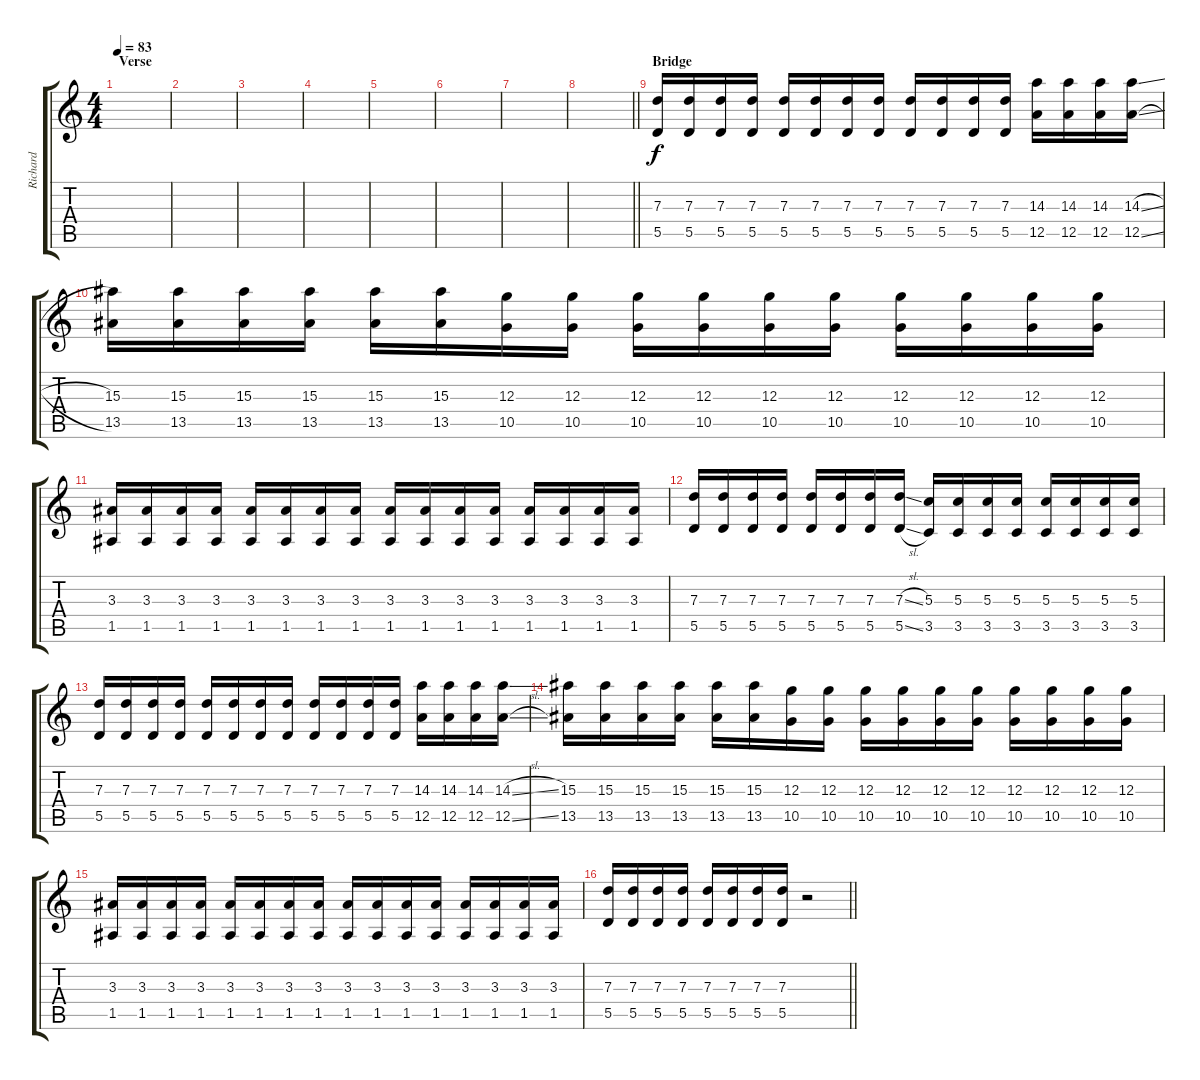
\track ("Richard" "Richard") {instrument distortionguitar}
\staff {score tabs}
\tuning (E4 B3 G3 D3 A2 D2) {hide}
\ts (4 4)
\section ("" "Verse")
\tempo 83
\clef g2
\ks c
|
|
|
|
|
|
|
\barLineRight lightlight
|
\section ("" "Bridge")
(7.3 5.5).16 (7.3 5.5).16 (7.3 5.5).16 (7.3 5.5).16 (7.3 5.5).16 (7.3 5.5).16 (7.3 5.5).16 (7.3 5.5).16 (7.3 5.5).16 (7.3 5.5).16 (7.3 5.5).16 (7.3 5.5).16 (14.3 12.5).16 (14.3 12.5).16 (14.3 12.5).16 (14.3{sl} 12.5{sl}).16 |
(15.3 13.5).16 (15.3 13.5).16 (15.3 13.5).16 (15.3 13.5).16 (15.3 13.5).16 (15.3 13.5).16 (12.3 10.5).16 (12.3 10.5).16 (12.3 10.5).16 (12.3 10.5).16 (12.3 10.5).16 (12.3 10.5).16 (12.3 10.5).16 (12.3 10.5).16 (12.3 10.5).16 (12.3 10.5).16 |
(3.3 1.5).16 (3.3 1.5).16 (3.3 1.5).16 (3.3 1.5).16 (3.3 1.5).16 (3.3 1.5).16 (3.3 1.5).16 (3.3 1.5).16 (3.3 1.5).16 (3.3 1.5).16 (3.3 1.5).16 (3.3 1.5).16 (3.3 1.5).16 (3.3 1.5).16 (3.3 1.5).16 (3.3 1.5).16 |
(7.3 5.5).16 (7.3 5.5).16 (7.3 5.5).16 (7.3 5.5).16 (7.3 5.5).16 (7.3 5.5).16 (7.3 5.5).16 (7.3{sl} 5.5{sl}).16 (5.3 3.5).16 (5.3 3.5).16 (5.3 3.5).16 (5.3 3.5).16 (5.3 3.5).16 (5.3 3.5).16 (5.3 3.5).16 (5.3 3.5).16 |
(7.3 5.5).16 (7.3 5.5).16 (7.3 5.5).16 (7.3 5.5).16 (7.3 5.5).16 (7.3 5.5).16 (7.3 5.5).16 (7.3 5.5).16 (7.3 5.5).16 (7.3 5.5).16 (7.3 5.5).16 (7.3 5.5).16 (14.3 12.5).16 (14.3 12.5).16 (14.3 12.5).16 (14.3{sl} 12.5{sl}).16 |
(15.3 13.5).16 (15.3 13.5).16 (15.3 13.5).16 (15.3 13.5).16 (15.3 13.5).16 (15.3 13.5).16 (12.3 10.5).16 (12.3 10.5).16 (12.3 10.5).16 (12.3 10.5).16 (12.3 10.5).16 (12.3 10.5).16 (12.3 10.5).16 (12.3 10.5).16 (12.3 10.5).16 (12.3 10.5).16 |
(3.3 1.5).16 (3.3 1.5).16 (3.3 1.5).16 (3.3 1.5).16 (3.3 1.5).16 (3.3 1.5).16 (3.3 1.5).16 (3.3 1.5).16 (3.3 1.5).16 (3.3 1.5).16 (3.3 1.5).16 (3.3 1.5).16 (3.3 1.5).16 (3.3 1.5).16 (3.3 1.5).16 (3.3 1.5).16 |
\barLineRight lightlight
(7.3 5.5).16 (7.3 5.5).16 (7.3 5.5).16 (7.3 5.5).16 (7.3 5.5).16 (7.3 5.5).16 (7.3 5.5).16 (7.3 5.5).16 r.2
